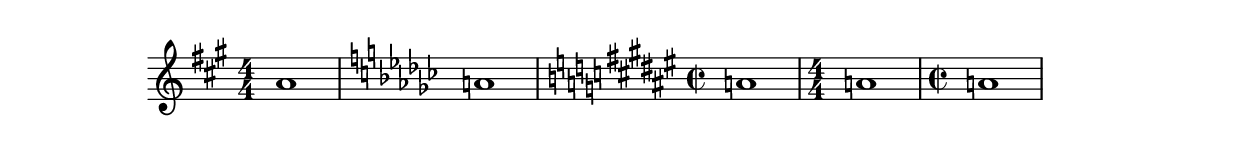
\version "2.18.2"

\language "english"

Soprano = \relative c'' {
  \defaultTimeSignature
  \time 4/4 \key a \major \numericTimeSignature a1
  \defaultTimeSignature \key ef \minor a1
  \time 2/2 \key gs \dorian a1 \numericTimeSignature
  \time 4/4 a1
  \time 2/2 \defaultTimeSignature a1
}

\score
{
  <<
      \new Staff = "treble" \with {}
    <<
      \clef "treble"
      \new Voice = "SopranoVoice" \Soprano
    >>
  >>
}
